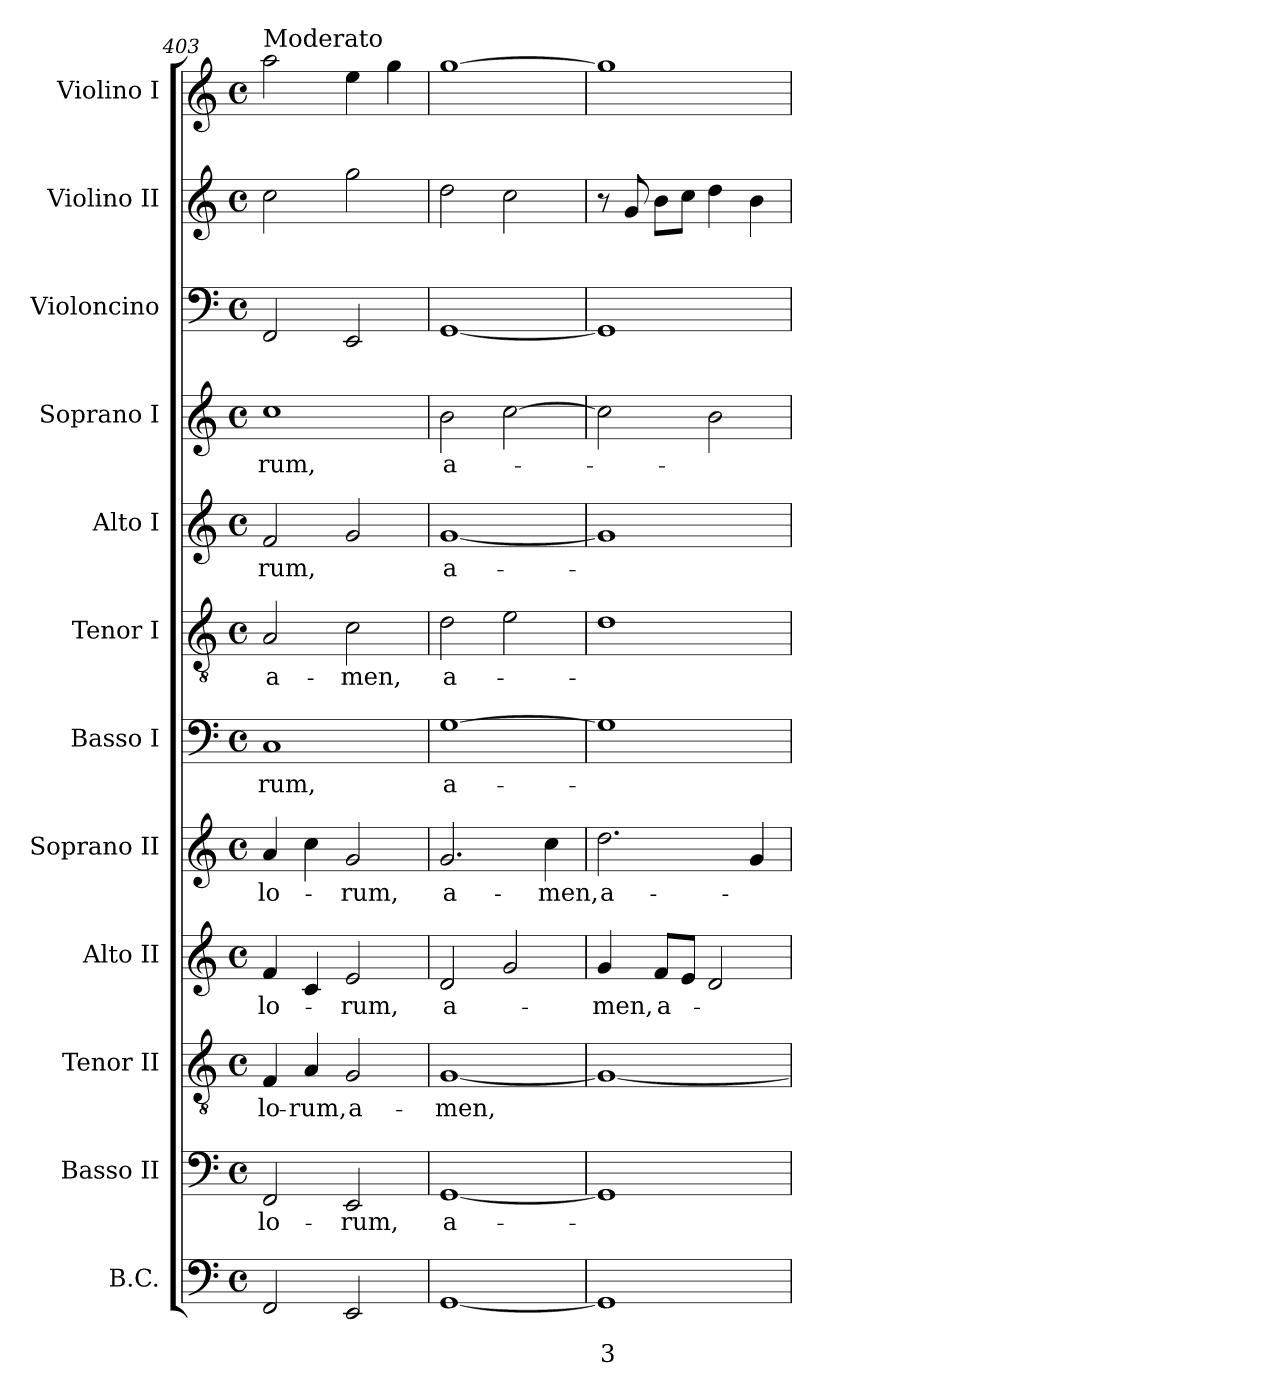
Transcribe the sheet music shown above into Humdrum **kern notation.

**kern	**text	**text	**kern	**text	**kern	**text	**kern	**text	**kern	**text	**kern	**text	**kern	**text	**kern	**text	**kern	**text	**kern	**kern	**kern
*part12	*part12	*part12	*part11	*part11	*part10	*part10	*part9	*part9	*part8	*part8	*part7	*part7	*part6	*part6	*part5	*part5	*part4	*part4	*part3	*part2	*part1
*staff12	*staff12	*staff12	*staff11	*staff11	*staff10	*staff10	*staff9	*staff9	*staff8	*staff8	*staff7	*staff7	*staff6	*staff6	*staff5	*staff5	*staff4	*staff4	*staff3	*staff2	*staff1
*I"B.C.	*	*	*I"Basso II	*	*I"Tenor II	*	*I"Alto II	*	*I"Soprano II	*	*I"Basso I	*	*I"Tenor I	*	*I"Alto I	*	*I"Soprano I	*	*I"Violoncino	*I"Violino II	*I"Violino I
*I'BC	*	*	*I'B 2	*	*I'T 2	*	*I'A 2	*	*I'S 2	*	*I'B 1	*	*I'T 1	*	*I'A 1	*	*I'S 1	*	*I'Vc.	*I'Vln. II	*I'Vln. I
!!LO:PB:g=z
*clefF4	*	*	*clefF4	*	*clefGv2	*	*clefG2	*	*clefG2	*	*clefF4	*	*clefGv2	*	*clefG2	*	*clefG2	*	*clefF4	*clefG2	*clefG2
*k[]	*	*	*k[]	*	*k[]	*	*k[]	*	*k[]	*	*k[]	*	*k[]	*	*k[]	*	*k[]	*	*k[]	*k[]	*k[]
*C:	*	*	*C:	*	*C:	*	*C:	*	*C:	*	*C:	*	*C:	*	*C:	*	*C:	*	*C:	*C:	*C:
*M4/4	*	*	*M4/4	*	*M4/4	*	*M4/4	*	*M4/4	*	*M4/4	*	*M4/4	*	*M4/4	*	*M4/4	*	*M4/4	*M4/4	*M4/4
*met(c)	*	*	*met(c)	*	*met(c)	*	*met(c)	*	*met(c)	*	*met(c)	*	*met(c)	*	*met(c)	*	*met(c)	*	*met(c)	*met(c)	*met(c)
=403	=403	=403	=403	=403	=403	=403	=403	=403	=403	=403	=403	=403	=403	=403	=403	=403	=403	=403	=403	=403	=403
!	!	!	!	!LO:LY:b	!	!	!	!	!	!	!	!	!	!	!	!	!	!	!	!	!
!	!	!	!	!	!	!LO:LY:b	!	!	!	!	!	!	!	!	!	!	!	!	!	!	!
!	!	!	!	!	!	!	!	!LO:LY:b	!	!	!	!	!	!	!	!	!	!	!	!	!
!	!	!	!	!	!	!	!	!	!	!LO:LY:b	!	!	!	!	!	!	!	!	!	!	!
!	!	!	!	!	!	!	!	!	!	!	!	!LO:LY:b	!	!	!	!	!	!	!	!	!
!	!	!	!	!	!	!	!	!	!	!	!	!	!	!LO:LY:b	!	!	!	!	!	!	!
!	!	!	!	!	!	!	!	!	!	!	!	!	!	!	!	!LO:LY:b	!	!	!	!	!
!	!	!	!	!	!	!	!	!	!	!	!	!	!	!	!	!	!	!	!	!	!LO:TX:a:t=Moderato
!	!	!	!	!	!	!	!	!	!	!	!	!	!	!	!	!	!	!LO:LY:b	!	!	!
2FF/	.	.	2FF/	-lo-	4F/	-lo-	4f/	-lo-	4a/	-lo-	1C	-rum,	2A/	a-	2f/	-rum,	1cc	-rum,	2FF/	2cc\	2aa\
!	!	!	!	!	!	!LO:LY:b	!	!	!	!	!	!	!	!	!	!	!	!	!	!	!
.	.	.	.	.	4A/	-rum,	4c/	.	4cc\	.	.	.	.	.	.	.	.	.	.	.	.
!	!	!	!	!LO:LY:b	!	!	!	!	!	!	!	!	!	!	!	!	!	!	!	!	!
!	!	!	!	!	!	!LO:LY:b	!	!	!	!	!	!	!	!	!	!	!	!	!	!	!
!	!	!	!	!	!	!	!	!LO:LY:b	!	!	!	!	!	!	!	!	!	!	!	!	!
!	!	!	!	!	!	!	!	!	!	!LO:LY:b	!	!	!	!	!	!	!	!	!	!	!
!	!	!	!	!	!	!	!	!	!	!	!	!	!	!LO:LY:b	!	!	!	!	!	!	!
2EE/	.	.	2EE/	-rum,	2G/	a-	2e/	-rum,	2g/	-rum,	.	.	2c\	-men,	2g/	.	.	.	2EE/	2gg\	4ee\
.	.	.	.	.	.	.	.	.	.	.	.	.	.	.	.	.	.	.	.	.	4gg\
=404	=404	=404	=404	=404	=404	=404	=404	=404	=404	=404	=404	=404	=404	=404	=404	=404	=404	=404	=404	=404	=404
*^	*	*	*	*	*	*	*	*	*	*	*	*	*	*	*	*	*	*	*	*	*
!	!	!	!	!	!LO:LY:b	!	!	!	!	!	!	!	!	!	!	!	!	!	!	!	!	!
!	!	!	!	!	!	!	!LO:LY:b	!	!	!	!	!	!	!	!	!	!	!	!	!	!	!
!	!	!	!	!	!	!	!	!	!LO:LY:b	!	!	!	!	!	!	!	!	!	!	!	!	!
!	!	!	!	!	!	!	!	!	!	!	!LO:LY:b	!	!	!	!	!	!	!	!	!	!	!
!	!	!	!	!	!	!	!	!	!	!	!	!	!LO:LY:b	!	!	!	!	!	!	!	!	!
!	!	!	!	!	!	!	!	!	!	!	!	!	!	!	!LO:LY:b	!	!	!	!	!	!	!
!	!	!	!	!	!	!	!	!	!	!	!	!	!	!	!	!	!LO:LY:b	!	!	!	!	!
!	!	!	!	!	!	!	!	!	!	!	!	!	!	!	!	!	!	!	!LO:LY:b	!	!	!
[1GG	2ryy	.	.	[1GG	a-	[1G	-men,	2d/	a-	2.g/	a-	[1G	a-	2d\	a-	[1g	a-	2b\	a-	[1GG	2dd\	[1gg
.	2ryy	.	.	.	.	.	.	2g/	.	.	.	.	.	2e\	.	.	.	[2cc\	.	.	2cc\	.
!	!	!	!	!	!	!	!	!	!	!	!LO:LY:b	!	!	!	!	!	!	!	!	!	!	!
.	.	.	.	.	.	.	.	.	.	4cc\	-men,	.	.	.	.	.	.	.	.	.	.	.
*v	*v	*	*	*	*	*	*	*	*	*	*	*	*	*	*	*	*	*	*	*	*	*
=405	=405	=405	=405	=405	=405	=405	=405	=405	=405	=405	=405	=405	=405	=405	=405	=405	=405	=405	=405	=405	=405
!	!	!LO:LY:b	!	!	!	!	!	!	!	!	!	!	!	!	!	!	!	!	!	!	!
!	!	!	!	!	!	!	!	!LO:LY:b	!	!	!	!	!	!	!	!	!	!	!	!	!
!	!	!	!	!	!	!	!	!	!	!LO:LY:b	!	!	!	!	!	!	!	!	!	!	!
1GG]	.	3	1GG]	.	1G_	.	4g/	-men,	2.dd\	a-	1G]	.	1d	.	1g]	.	2cc\]	.	1GG]	8r	1gg]
.	.	.	.	.	.	.	.	.	.	.	.	.	.	.	.	.	.	.	.	8g/	.
!	!	!	!	!	!	!	!	!LO:LY:b	!	!	!	!	!	!	!	!	!	!	!	!	!
.	.	.	.	.	.	.	8f/L	a-	.	.	.	.	.	.	.	.	.	.	.	8b\L	.
.	.	.	.	.	.	.	8e/J	.	.	.	.	.	.	.	.	.	.	.	.	8cc\J	.
.	.	.	.	.	.	.	2d/	.	.	.	.	.	.	.	.	.	2b\	.	.	4dd\	.
.	.	.	.	.	.	.	.	.	4g/	.	.	.	.	.	.	.	.	.	.	4b\	.
=	=	=	=	=	=	=	=	=	=	=	=	=	=	=	=	=	=	=	=	=	=
*-	*-	*-	*-	*-	*-	*-	*-	*-	*-	*-	*-	*-	*-	*-	*-	*-	*-	*-	*-	*-	*-
